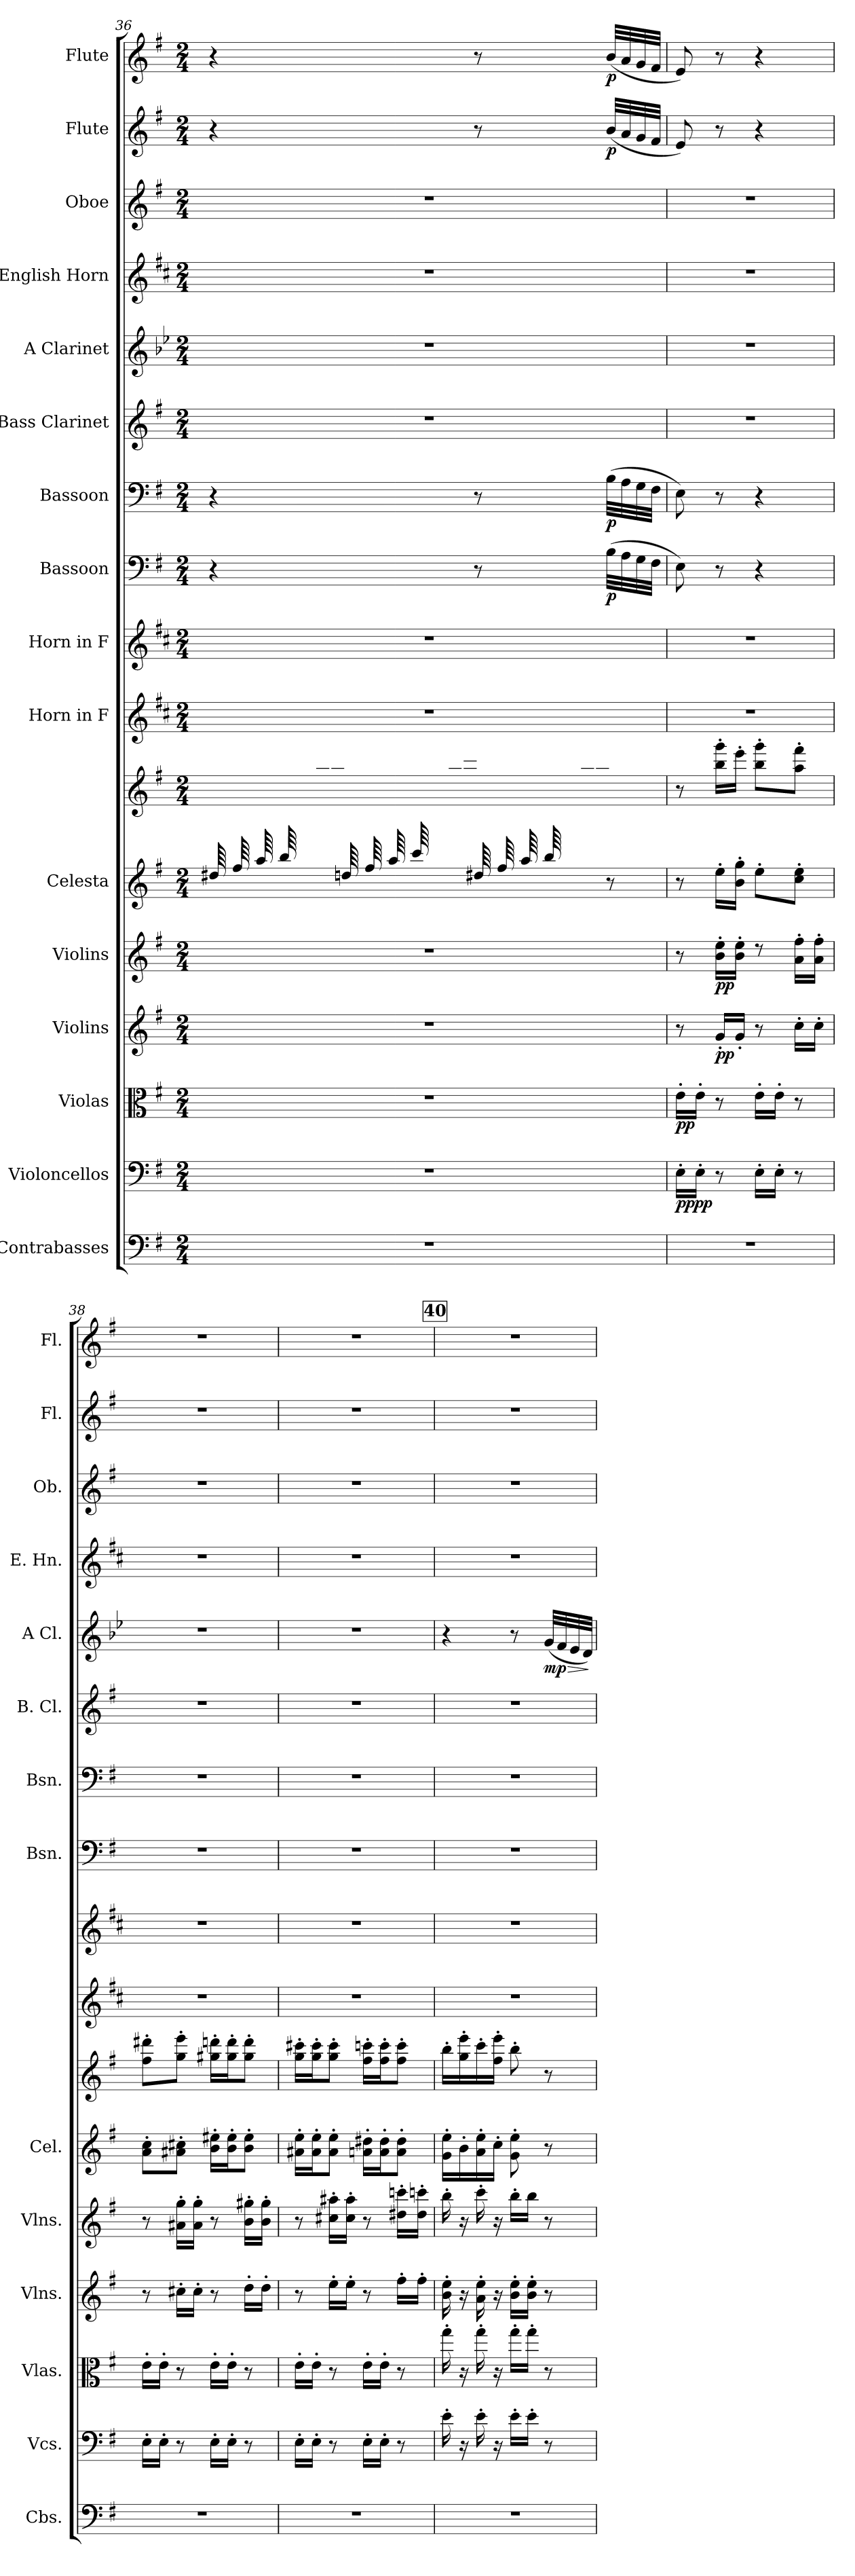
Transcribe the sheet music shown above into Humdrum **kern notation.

**kern	**kern	**dynam	**kern	**dynam	**kern	**dynam	**kern	**dynam	**kern	**kern	**dynam	**kern	**kern	**kern	**dynam	**kern	**dynam	**kern	**kern	**dynam	**kern	**kern	**kern	**dynam	**kern	**dynam
*part16	*part15	*part15	*part14	*part14	*part13	*part13	*part12	*part12	*part11	*part11	*part11	*part10	*part9	*part8	*part8	*part7	*part7	*part6	*part5	*part5	*part4	*part3	*part2	*part2	*part1	*part1
*staff17	*staff16	*staff16	*staff15	*staff15	*staff14	*staff14	*staff13	*staff13	*staff12	*staff11	*staff11/12	*staff10	*staff9	*staff8	*staff8	*staff7	*staff7	*staff6	*staff5	*staff5	*staff4	*staff3	*staff2	*staff2	*staff1	*staff1
*I"Contrabasses	*I"Violoncellos	*	*I"Violas	*	*I"Violins	*	*I"Violins	*	*I"Celesta	*	*	*I"Horn in F	*I"Horn in F	*I"Bassoon	*	*I"Bassoon	*	*I"Bass Clarinet	*I"A Clarinet	*	*I"English Horn	*I"Oboe	*I"Flute	*	*I"Flute	*
*I'Cbs.	*I'Vcs.	*	*I'Vlas.	*	*I'Vlns.	*	*I'Vlns.	*	*I'Cel.	*	*	*	*	*I'Bsn.	*	*I'Bsn.	*	*I'B. Cl.	*I'A Cl.	*	*I'E. Hn.	*I'Ob.	*I'Fl.	*	*I'Fl.	*
!!LO:PB:g=z
*clefF4	*clefF4	*	*clefC3	*	*clefG2	*	*clefG2	*	*clefG2	*clefG2	*	*clefG2	*clefG2	*clefF4	*	*clefF4	*	*clefG2	*clefG2	*	*clefG2	*clefG2	*clefG2	*	*clefG2	*
*ITrd7c12	*	*	*	*	*	*	*	*	*ITrd-7c-12	*ITrd-7c-12	*	*ITrd4c7	*ITrd4c7	*	*	*	*	*ITrd8c14	*ITrd2c3	*	*ITrd4c7	*	*	*	*	*
*k[f#]	*k[f#]	*	*k[f#]	*	*k[f#]	*	*k[f#]	*	*k[f#]	*k[f#]	*	*k[f#]	*k[f#]	*k[f#]	*	*k[f#]	*	*k[f#]	*k[f#]	*	*k[f#]	*k[f#]	*k[f#]	*	*k[f#]	*
*M2/4	*M2/4	*	*M2/4	*	*M2/4	*	*M2/4	*	*M2/4	*M2/4	*	*M2/4	*M2/4	*M2/4	*	*M2/4	*	*M2/4	*M2/4	*	*M2/4	*M2/4	*M2/4	*	*M2/4	*
=36	=36	=36	=36	=36	=36	=36	=36	=36	=36	=36	=36	=36	=36	=36	=36	=36	=36	=36	=36	=36	=36	=36	=36	=36	=36	=36
*	*	*	*	*	*	*	*	*	*	*^	*	*	*	*	*	*	*	*	*	*	*	*	*	*	*	*
2r	2r	.	2r	.	2r	.	2r	.	64ddd#X/LLLL	2ryy	16ryy	.	2r	2r	4r	.	4r	.	2r	2r	.	2r	2r	4r	.	4r	.
.	.	.	.	.	.	.	.	.	64fff#/	.	.	.	.	.	.	.	.	.	.	.	.	.	.	.	.	.	.
.	.	.	.	.	.	.	.	.	64aaa/	.	.	.	.	.	.	.	.	.	.	.	.	.	.	.	.	.	.
.	.	.	.	.	.	.	.	.	64bbb/	.	.	.	.	.	.	.	.	.	.	.	.	.	.	.	.	.	.
.	.	.	.	.	.	.	.	.	16ryy	.	64ddd#\	.	.	.	.	.	.	.	.	.	.	.	.	.	.	.	.
.	.	.	.	.	.	.	.	.	.	.	64fff#\	.	.	.	.	.	.	.	.	.	.	.	.	.	.	.	.
.	.	.	.	.	.	.	.	.	.	.	64aaa\	.	.	.	.	.	.	.	.	.	.	.	.	.	.	.	.
.	.	.	.	.	.	.	.	.	.	.	64bbb\JJJJ	.	.	.	.	.	.	.	.	.	.	.	.	.	.	.	.
.	.	.	.	.	.	.	.	.	64dddn/LLLL	.	16ryy	.	.	.	.	.	.	.	.	.	.	.	.	.	.	.	.
.	.	.	.	.	.	.	.	.	64fff#/	.	.	.	.	.	.	.	.	.	.	.	.	.	.	.	.	.	.
.	.	.	.	.	.	.	.	.	64aaa/	.	.	.	.	.	.	.	.	.	.	.	.	.	.	.	.	.	.
.	.	.	.	.	.	.	.	.	64cccc/	.	.	.	.	.	.	.	.	.	.	.	.	.	.	.	.	.	.
.	.	.	.	.	.	.	.	.	16ryy	.	64ddd\	.	.	.	.	.	.	.	.	.	.	.	.	.	.	.	.
.	.	.	.	.	.	.	.	.	.	.	64fff#\	.	.	.	.	.	.	.	.	.	.	.	.	.	.	.	.
.	.	.	.	.	.	.	.	.	.	.	64aaa\	.	.	.	.	.	.	.	.	.	.	.	.	.	.	.	.
.	.	.	.	.	.	.	.	.	.	.	64cccc\JJJJ	.	.	.	.	.	.	.	.	.	.	.	.	.	.	.	.
.	.	.	.	.	.	.	.	.	64ddd#X/LLLL	.	16ryy	.	.	.	8r	.	8r	.	.	.	.	.	.	8r	.	8r	.
.	.	.	.	.	.	.	.	.	64fff#/	.	.	.	.	.	.	.	.	.	.	.	.	.	.	.	.	.	.
.	.	.	.	.	.	.	.	.	64aaa/	.	.	.	.	.	.	.	.	.	.	.	.	.	.	.	.	.	.
.	.	.	.	.	.	.	.	.	64bbb/	.	.	.	.	.	.	.	.	.	.	.	.	.	.	.	.	.	.
.	.	.	.	.	.	.	.	.	16ryy	.	64ddd#\	.	.	.	.	.	.	.	.	.	.	.	.	.	.	.	.
.	.	.	.	.	.	.	.	.	.	.	64fff#\	.	.	.	.	.	.	.	.	.	.	.	.	.	.	.	.
.	.	.	.	.	.	.	.	.	.	.	64aaa\	.	.	.	.	.	.	.	.	.	.	.	.	.	.	.	.
.	.	.	.	.	.	.	.	.	.	.	64bbb\JJJJ	.	.	.	.	.	.	.	.	.	.	.	.	.	.	.	.
!	!	!	!	!	!	!	!	!	!	!	!	!	!	!	!	!LO:DY:b	!	!LO:DY:b	!	!	!	!	!	!	!LO:DY:b	!	!LO:DY:b
.	.	.	.	.	.	.	.	.	8r	.	8ryy	.	.	.	(>32B\LLL	p	(>32B\LLL	p	.	.	.	.	.	(<32b/LLL	p	(<32b/LLL	p
.	.	.	.	.	.	.	.	.	.	.	.	.	.	.	32A\	.	32A\	.	.	.	.	.	.	32a/	.	32a/	.
.	.	.	.	.	.	.	.	.	.	.	.	.	.	.	32G\	.	32G\	.	.	.	.	.	.	32g/	.	32g/	.
.	.	.	.	.	.	.	.	.	.	.	.	.	.	.	32F#\JJJ	.	32F#\JJJ	.	.	.	.	.	.	32f#/JJJ	.	32f#/JJJ	.
*	*	*	*	*	*	*	*	*	*	*v	*v	*	*	*	*	*	*	*	*	*	*	*	*	*	*	*	*
=37	=37	=37	=37	=37	=37	=37	=37	=37	=37	=37	=37	=37	=37	=37	=37	=37	=37	=37	=37	=37	=37	=37	=37	=37	=37	=37
!	!	!LO:DY:b	!	!	!	!	!	!	!	!	!	!	!	!	!	!	!	!	!	!	!	!	!	!	!	!
!	!	!LO:DY:n=1:b	!	!LO:DY:b	!	!	!	!	!	!	!	!	!	!	!	!	!	!	!	!	!	!	!	!	!	!
2r	16E'\LL	pp pp	16e'\LL	pp	8r	.	8r	.	8r	8r	.	2r	2r	8E\)	.	8E\)	.	2r	2r	.	2r	2r	8e/)	.	8e/)	.
.	16E'\JJ	.	16e'\JJ	.	.	.	.	.	.	.	.	.	.	.	.	.	.	.	.	.	.	.	.	.	.	.
!	!	!	!	!	!	!LO:DY:b	!	!LO:DY:b	!	!	!LO:DY:b	!	!	!	!	!	!	!	!	!	!	!	!	!	!	!
!	!	!	!	!	!	!	!	!	!	!	!LO:DY:n=1:b	!	!	!	!	!	!	!	!	!	!	!	!	!	!	!
.	8r	.	8r	.	16g'/LL	pp	16b\' 16ee\'LL	pp	16eee'\LL	16bbb\' 16gggg\'LL	mf mf	.	.	8r	.	8r	.	.	.	.	.	.	8r	.	8r	.
.	.	.	.	.	16g'/JJ	.	16b\' 16ee\'JJ	.	16bb\' 16ggg\'JJ	16eeee'\JJ	.	.	.	.	.	.	.	.	.	.	.	.	.	.	.	.
.	16E'\LL	.	16e'\LL	.	8r	.	8rdd	.	8eee'\L	8bbb\' 8gggg\'L	.	.	.	4r	.	4r	.	.	.	.	.	.	4r	.	4r	.
.	16E'\JJ	.	16e'\JJ	.	.	.	.	.	.	.	.	.	.	.	.	.	.	.	.	.	.	.	.	.	.	.
.	8r	.	8r	.	16cc'\LL	.	16a\' 16ff#\'LL	.	8ccc\' 8eee\'J	8aaa\' 8ffff#\'J	.	.	.	.	.	.	.	.	.	.	.	.	.	.	.	.
.	.	.	.	.	16cc'\JJ	.	16a\' 16ff#\'JJ	.	.	.	.	.	.	.	.	.	.	.	.	.	.	.	.	.	.	.
!!LO:PB:g=z
=38	=38	=38	=38	=38	=38	=38	=38	=38	=38	=38	=38	=38	=38	=38	=38	=38	=38	=38	=38	=38	=38	=38	=38	=38	=38	=38
2r	16E'\LL	.	16e'\LL	.	8r	.	8r	.	8aa\' 8ccc\'L	8fff#\' 8dddd#X\'L	.	2r	2r	2r	.	2r	.	2r	2r	.	2r	2r	2r	.	2r	.
.	16E'\JJ	.	16e'\JJ	.	.	.	.	.	.	.	.	.	.	.	.	.	.	.	.	.	.	.	.	.	.	.
.	8r	.	8r	.	16cc#X'\LL	.	16a#X\' 16gg\'LL	.	8aa#X\' 8ccc#X\'J	8ggg\' 8eeee\'J	.	.	.	.	.	.	.	.	.	.	.	.	.	.	.	.
.	.	.	.	.	16cc#'\JJ	.	16a#\' 16gg\'JJ	.	.	.	.	.	.	.	.	.	.	.	.	.	.	.	.	.	.	.
.	16E'\LL	.	16e'\LL	.	8r	.	8r	.	16bb\' 16eee#X\'LL	16ggg#X\' 16ddddn\'LL	.	.	.	.	.	.	.	.	.	.	.	.	.	.	.	.
.	16E'\JJ	.	16e'\JJ	.	.	.	.	.	16bb\' 16eee#\'J	16ggg#\' 16dddd\'J	.	.	.	.	.	.	.	.	.	.	.	.	.	.	.	.
.	8r	.	8r	.	16dd'\LL	.	16b\' 16gg#X\'LL	.	8bb\' 8eee#\'J	8ggg#\' 8dddd\'J	.	.	.	.	.	.	.	.	.	.	.	.	.	.	.	.
.	.	.	.	.	16dd'\JJ	.	16b\' 16gg#\'JJ	.	.	.	.	.	.	.	.	.	.	.	.	.	.	.	.	.	.	.
=39	=39	=39	=39	=39	=39	=39	=39	=39	=39	=39	=39	=39	=39	=39	=39	=39	=39	=39	=39	=39	=39	=39	=39	=39	=39	=39
2r	16E'\LL	.	16e'\LL	.	8r	.	8r	.	16aa#X\' 16eee\'LL	16ggg\' 16cccc#X\'LL	.	2r	2r	2r	.	2r	.	2r	2r	.	2r	2r	2r	.	2r	.
.	16E'\JJ	.	16e'\JJ	.	.	.	.	.	16aa#\' 16eee\'J	16ggg\' 16cccc#\'J	.	.	.	.	.	.	.	.	.	.	.	.	.	.	.	.
.	8r	.	8r	.	16ee'\LL	.	16cc#X\' 16aa#X\'LL	.	8aa#\' 8eee\'J	8ggg\' 8cccc#\'J	.	.	.	.	.	.	.	.	.	.	.	.	.	.	.	.
.	.	.	.	.	16ee'\JJ	.	16cc#\' 16aa#\'JJ	.	.	.	.	.	.	.	.	.	.	.	.	.	.	.	.	.	.	.
.	16E'\LL	.	16e'\LL	.	8r	.	8r	.	16aan\' 16ddd#X\'LL	16fff#\' 16ccccn\'LL	.	.	.	.	.	.	.	.	.	.	.	.	.	.	.	.
.	16E'\JJ	.	16e'\JJ	.	.	.	.	.	16aa\' 16ddd#\'J	16fff#\' 16cccc\'J	.	.	.	.	.	.	.	.	.	.	.	.	.	.	.	.
.	8r	.	8r	.	16ff#'\LL	.	16dd#X\' 16cccn\'LL	.	8aa\' 8ddd#\'J	8fff#\' 8cccc\'J	.	.	.	.	.	.	.	.	.	.	.	.	.	.	.	.
.	.	.	.	.	16ff#'\JJ	.	16dd#\' 16cccn\'JJ	.	.	.	.	.	.	.	.	.	.	.	.	.	.	.	.	.	.	.
!!LO:REH:place=s1:a:B:fs=14:t=40
=40	=40	=40	=40	=40	=40	=40	=40	=40	=40	=40	=40	=40	=40	=40	=40	=40	=40	=40	=40	=40	=40	=40	=40	=40	=40	=40
2r	16e'\	.	16gg'\	.	16b\' 16ee\'	.	16bb'\	.	16gg\' 16eee\'LL	16bbb'\LL	.	2r	2r	2r	.	2r	.	2r	4r	.	2r	2r	2r	.	2r	.
.	16r	.	16r	.	16r	.	16r	.	16bb'\	16ggg\' 16eeee\'	.	.	.	.	.	.	.	.	.	.	.	.	.	.	.	.
.	16e'\	.	16gg'\	.	16a\' 16ee\'	.	16ccc'\	.	16aa\' 16eee\'	16cccc'\	.	.	.	.	.	.	.	.	.	.	.	.	.	.	.	.
.	16r	.	16r	.	16r	.	16r	.	16ccc'\JJ	16fff#\' 16eeee\'JJ	.	.	.	.	.	.	.	.	.	.	.	.	.	.	.	.
.	16e'\LL	.	16gg'\LL	.	16b\' 16ee\'LL	.	16bb'\LL	.	8gg\' 8eee\'	8bbb'\	.	.	.	.	.	.	.	.	8r	.	.	.	.	.	.	.
.	16e'\JJ	.	16gg'\JJ	.	16b\' 16ee\'JJ	.	16bb\JJ	.	.	.	.	.	.	.	.	.	.	.	.	.	.	.	.	.	.	.
!	!	!	!	!	!	!	!	!	!	!	!	!	!	!	!	!	!	!	!	!LO:HP:b	!	!	!	!	!	!
!	!	!	!	!	!	!	!	!	!	!	!	!	!	!	!	!	!	!	!	!LO:DY:n=1:b	!	!	!	!	!	!
.	8r	.	8r	.	8r	.	8r	.	8r	8r	.	.	.	.	.	.	.	.	(<32e/LLL	> mp	.	.	.	.	.	.
.	.	.	.	.	.	.	.	.	.	.	.	.	.	.	.	.	.	.	32d/	.	.	.	.	.	.	.
.	.	.	.	.	.	.	.	.	.	.	.	.	.	.	.	.	.	.	32c/	.	.	.	.	.	.	.
.	.	.	.	.	.	.	.	.	.	.	.	.	.	.	.	.	.	.	32B/JJJ)	.	.	.	.	.	.	.
.	.	.	.	.	.	.	.	.	.	.	.	.	.	.	.	.	.	.	.	]	.	.	.	.	.	.
=	=	=	=	=	=	=	=	=	=	=	=	=	=	=	=	=	=	=	=	=	=	=	=	=	=	=
*-	*-	*-	*-	*-	*-	*-	*-	*-	*-	*-	*-	*-	*-	*-	*-	*-	*-	*-	*-	*-	*-	*-	*-	*-	*-	*-
